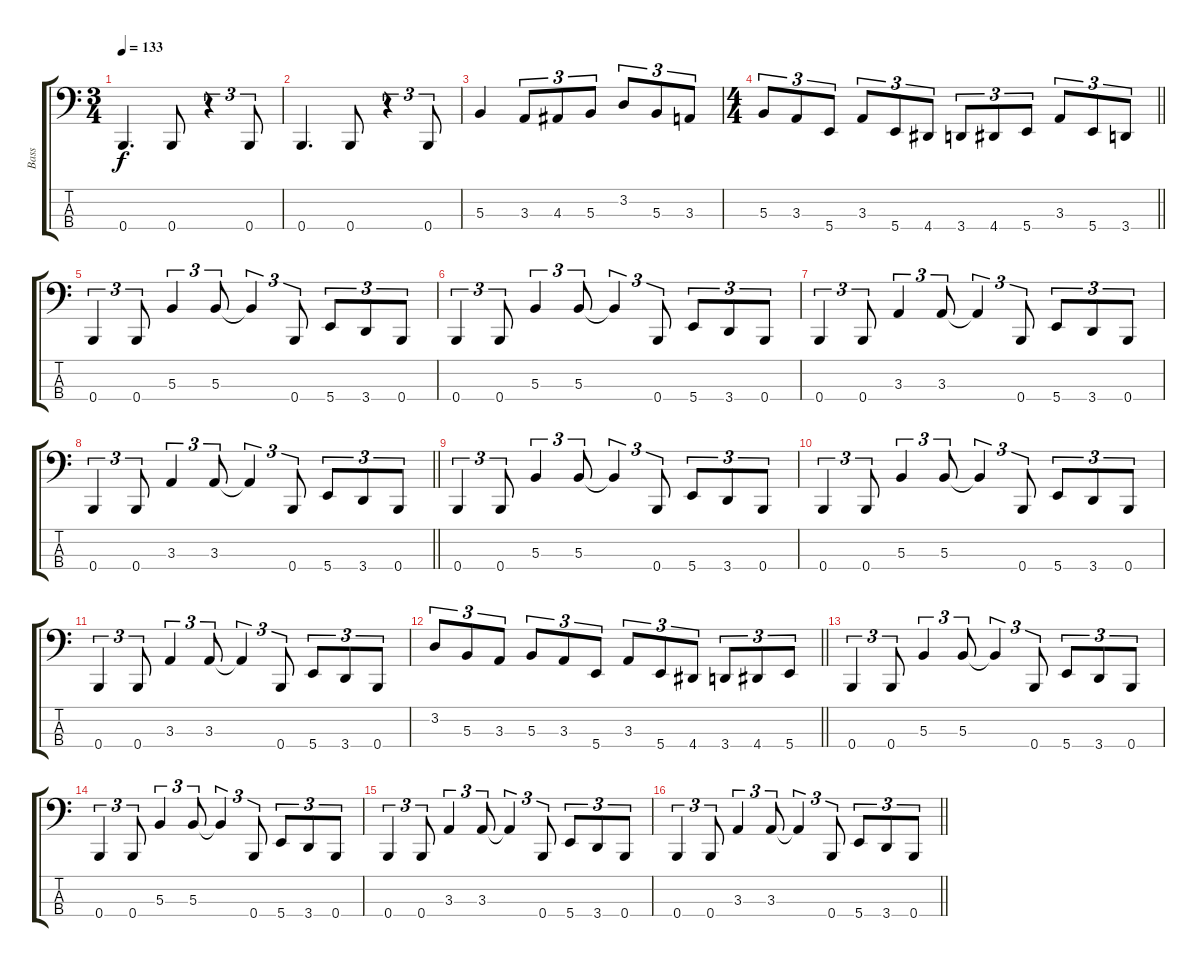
\track ("Bass" "Bass") {instrument electricbassfinger}
\staff {score tabs}
\tuning (E2 B1 Gb1 B0) {hide}
\ts (3 4)
\tempo 133
\clef f4
\ks c
0.4.4{d dy f} 0.4.8 r.4{tu (3 2)} 0.4.8{tu (3 2)} |
0.4.4{d} 0.4.8 r.4{tu (3 2)} 0.4.8{tu (3 2)} |
5.3.4 3.3.8{tu (3 2)} 4.3.8{tu (3 2)} 5.3.8{tu (3 2)} 3.2.8{tu (3 2)} 5.3.8{tu (3 2)} 3.3.8{tu (3 2)} |
\ts (4 4)
\barLineRight lightlight
5.3.8{tu (3 2)} 3.3.8{tu (3 2)} 5.4.8{tu (3 2)} 3.3.8{tu (3 2)} 5.4.8{tu (3 2)} 4.4.8{tu (3 2)} 3.4.8{tu (3 2)} 4.4.8{tu (3 2)} 5.4.8{tu (3 2)} 3.3.8{tu (3 2)} 5.4.8{tu (3 2)} 3.4.8{tu (3 2)} |
\section ("" "")
0.4.4{tu (3 2)} 0.4.8{tu (3 2)} 5.3.4{tu (3 2)} 5.3.8{tu (3 2)} 5.3{t}.4{tu (3 2)} 0.4.8{tu (3 2)} 5.4.8{tu (3 2)} 3.4.8{tu (3 2)} 0.4.8{tu (3 2)} |
0.4.4{tu (3 2)} 0.4.8{tu (3 2)} 5.3.4{tu (3 2)} 5.3.8{tu (3 2)} 5.3{t}.4{tu (3 2)} 0.4.8{tu (3 2)} 5.4.8{tu (3 2)} 3.4.8{tu (3 2)} 0.4.8{tu (3 2)} |
0.4.4{tu (3 2)} 0.4.8{tu (3 2)} 3.3.4{tu (3 2)} 3.3.8{tu (3 2)} 3.3{t}.4{tu (3 2)} 0.4.8{tu (3 2)} 5.4.8{tu (3 2)} 3.4.8{tu (3 2)} 0.4.8{tu (3 2)} |
\barLineRight lightlight
0.4.4{tu (3 2)} 0.4.8{tu (3 2)} 3.3.4{tu (3 2)} 3.3.8{tu (3 2)} 3.3{t}.4{tu (3 2)} 0.4.8{tu (3 2)} 5.4.8{tu (3 2)} 3.4.8{tu (3 2)} 0.4.8{tu (3 2)} |
0.4.4{tu (3 2)} 0.4.8{tu (3 2)} 5.3.4{tu (3 2)} 5.3.8{tu (3 2)} 5.3{t}.4{tu (3 2)} 0.4.8{tu (3 2)} 5.4.8{tu (3 2)} 3.4.8{tu (3 2)} 0.4.8{tu (3 2)} |
0.4.4{tu (3 2)} 0.4.8{tu (3 2)} 5.3.4{tu (3 2)} 5.3.8{tu (3 2)} 5.3{t}.4{tu (3 2)} 0.4.8{tu (3 2)} 5.4.8{tu (3 2)} 3.4.8{tu (3 2)} 0.4.8{tu (3 2)} |
0.4.4{tu (3 2)} 0.4.8{tu (3 2)} 3.3.4{tu (3 2)} 3.3.8{tu (3 2)} 3.3{t}.4{tu (3 2)} 0.4.8{tu (3 2)} 5.4.8{tu (3 2)} 3.4.8{tu (3 2)} 0.4.8{tu (3 2)} |
\barLineRight lightlight
3.2.8{tu (3 2)} 5.3.8{tu (3 2)} 3.3.8{tu (3 2)} 5.3.8{tu (3 2)} 3.3.8{tu (3 2)} 5.4.8{tu (3 2)} 3.3.8{tu (3 2)} 5.4.8{tu (3 2)} 4.4.8{tu (3 2)} 3.4.8{tu (3 2)} 4.4.8{tu (3 2)} 5.4.8{tu (3 2)} |
0.4.4{tu (3 2)} 0.4.8{tu (3 2)} 5.3.4{tu (3 2)} 5.3.8{tu (3 2)} 5.3{t}.4{tu (3 2)} 0.4.8{tu (3 2)} 5.4.8{tu (3 2)} 3.4.8{tu (3 2)} 0.4.8{tu (3 2)} |
0.4.4{tu (3 2)} 0.4.8{tu (3 2)} 5.3.4{tu (3 2)} 5.3.8{tu (3 2)} 5.3{t}.4{tu (3 2)} 0.4.8{tu (3 2)} 5.4.8{tu (3 2)} 3.4.8{tu (3 2)} 0.4.8{tu (3 2)} |
0.4.4{tu (3 2)} 0.4.8{tu (3 2)} 3.3.4{tu (3 2)} 3.3.8{tu (3 2)} 3.3{t}.4{tu (3 2)} 0.4.8{tu (3 2)} 5.4.8{tu (3 2)} 3.4.8{tu (3 2)} 0.4.8{tu (3 2)} |
\barLineRight lightlight
0.4.4{tu (3 2)} 0.4.8{tu (3 2)} 3.3.4{tu (3 2)} 3.3.8{tu (3 2)} 3.3{t}.4{tu (3 2)} 0.4.8{tu (3 2)} 5.4.8{tu (3 2)} 3.4.8{tu (3 2)} 0.4.8{tu (3 2)}
